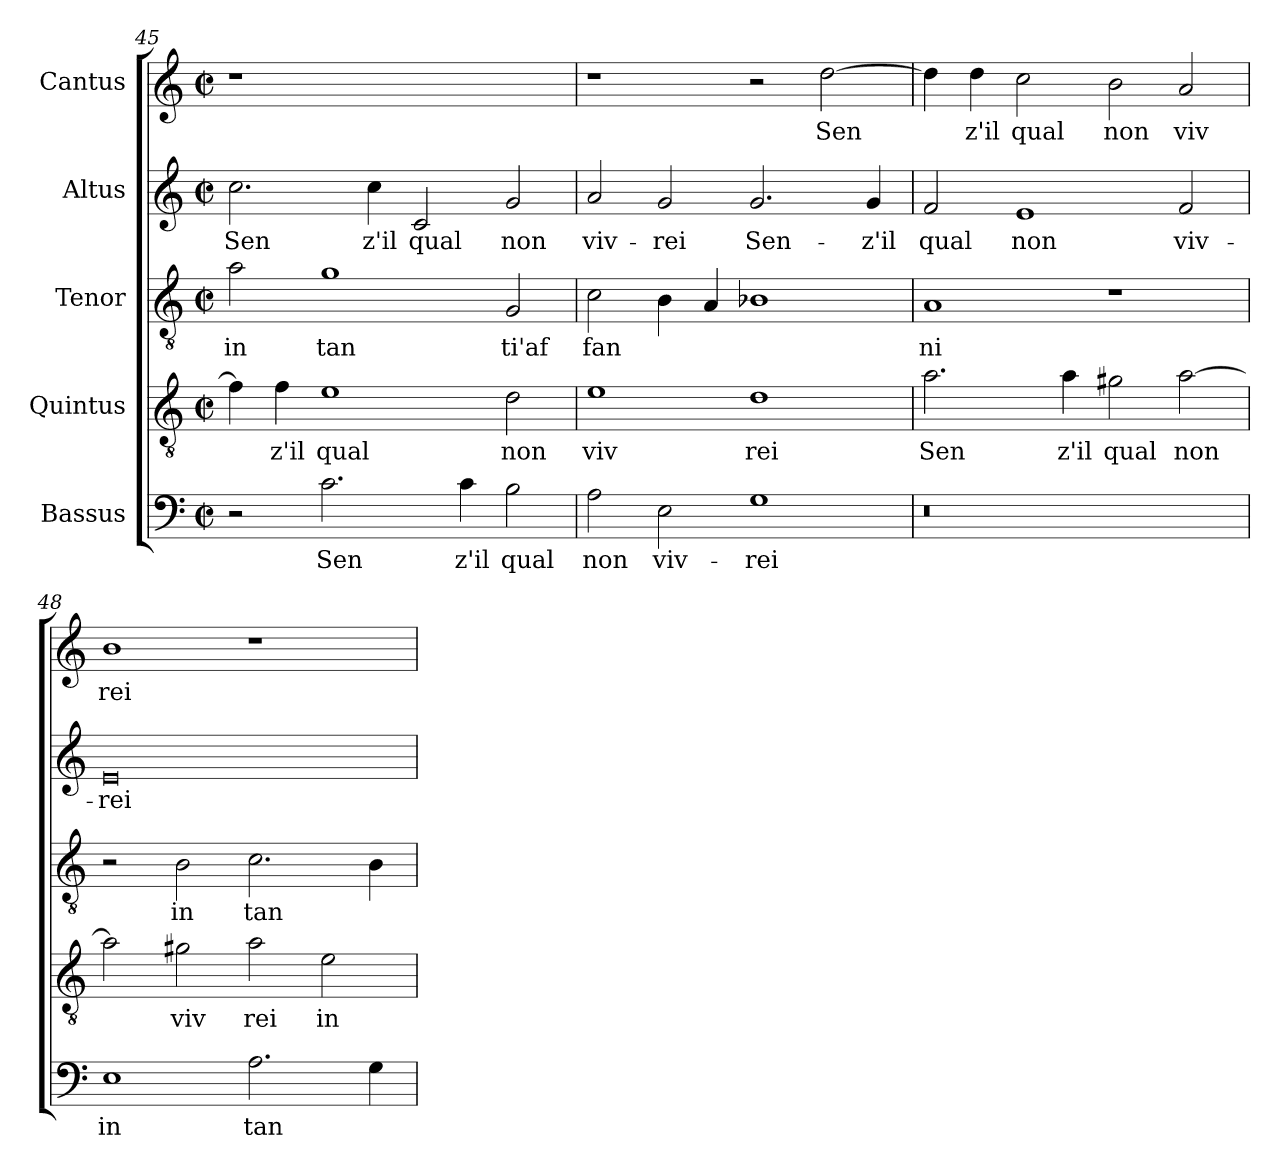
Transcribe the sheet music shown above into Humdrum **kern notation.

**kern	**text	**kern	**text	**kern	**text	**kern	**text	**kern	**text
*part5	*part5	*part4	*part4	*part3	*part3	*part2	*part2	*part1	*part1
*staff5	*staff5	*staff4	*staff4	*staff3	*staff3	*staff2	*staff2	*staff1	*staff1
*I"Bassus	*	*I"Quintus	*	*I"Tenor	*	*I"Altus	*	*I"Cantus	*
*clefF4	*	*clefGv2	*	*clefGv2	*	*clefG2	*	*clefG2	*
*k[]	*	*k[]	*	*k[]	*	*k[]	*	*k[]	*
*C:	*	*C:	*	*C:	*	*C:	*	*C:	*
*M2/2	*	*M2/2	*	*M2/2	*	*M2/2	*	*M2/2	*
*met(c|)	*	*met(c|)	*	*met(c|)	*	*met(c|)	*	*met(c|)	*
=45	=45	=45	=45	=45	=45	=45	=45	=45	=45
!	!	!	!LO:LY:b:cj	!	!LO:LY:b:cj	!	!LO:LY:b:cj	!	!
2r	.	4f\]	.	2a\	in	2.cc\	Sen	1r	.
!	!	!	!LO:LY:b:cj	!	!	!	!	!	!
.	.	4f\	z'il	.	.	.	.	.	.
!	!LO:LY:b:cj	!	!LO:LY:b:cj	!	!LO:LY:b:cj	!	!	!	!
2.c\	Sen	1e	qual	1g	tan	.	.	.	.
!	!	!	!	!	!	!	!LO:LY:b:cj	!	!
.	.	.	.	.	.	4cc\	z'il	.	.
!	!	!	!	!	!	!	!LO:LY:b:cj	!	!
.	.	.	.	.	.	2c/	qual	1ryy	.
!	!LO:LY:b:cj	!	!	!	!	!	!	!	!
4c\	z'il	.	.	.	.	.	.	.	.
!	!LO:LY:b:cj	!	!LO:LY:b:cj	!	!LO:LY:b:cj	!	!LO:LY:b:cj	!	!
2B\	qual	2d\	non	2G/	ti'af	2g/	non	.	.
!!LO:PB:g=z
=46	=46	=46	=46	=46	=46	=46	=46	=46	=46
!	!LO:LY:b:cj	!	!LO:LY:b:cj	!	!LO:LY:b:cj	!	!LO:LY:b:cj	!	!
2A\	non	1e	viv	2c\	fan-	2a/	viv-	1r	.
!	!LO:LY:b:cj	!	!	!	!LO:LY:b:cj	!	!LO:LY:b:cj	!	!
2E\	viv-	.	.	4B\	--	2g/	-rei	.	.
!	!	!	!	!	!LO:LY:b:cj	!	!	!	!
.	.	.	.	4A/	--	.	.	.	.
!	!LO:LY:b:cj	!	!LO:LY:b:cj	!	!LO:LY:b:cj	!	!LO:LY:b:cj	!	!
1G	-rei	1d	rei	1B-X	--	2.g/	Sen-	2r	.
!	!	!	!	!	!	!	!	!	!LO:LY:b:cj
.	.	.	.	.	.	.	.	[>2dd\	Sen
!	!	!	!	!	!	!	!LO:LY:b:cj	!	!
.	.	.	.	.	.	4g/	-z'il	.	.
=47	=47	=47	=47	=47	=47	=47	=47	=47	=47
!	!	!	!LO:LY:b:cj	!	!LO:LY:b:cj	!	!LO:LY:b:cj	!	!LO:LY:b:cj
0r	.	2.a\	Sen	1A	-ni	2f/	qual	4dd\]	.
!	!	!	!	!	!	!	!	!	!LO:LY:b:cj
.	.	.	.	.	.	.	.	4dd\	z'il
!	!	!	!	!	!	!	!LO:LY:b:cj	!	!LO:LY:b:cj
.	.	.	.	.	.	1e	non	2cc\	qual
!	!	!	!LO:LY:b:cj	!	!	!	!	!	!
.	.	4a\	z'il	.	.	.	.	.	.
!	!	!	!LO:LY:b:cj	!	!	!	!	!	!LO:LY:b:cj
.	.	2g#X\	qual	1r	.	.	.	2b\	non
!	!	!	!LO:LY:b:cj	!	!	!	!LO:LY:b:cj	!	!LO:LY:b:cj
.	.	[>2a\	non	.	.	2f/	viv-	2a/	viv
=48	=48	=48	=48	=48	=48	=48	=48	=48	=48
!	!LO:LY:b:cj	!	!LO:LY:b:cj	!	!	!	!LO:LY:b:cj	!	!LO:LY:b:cj
1E	in	2a\]	.	2r	.	0e	-rei	1b	rei
!	!	!	!LO:LY:b:cj	!	!LO:LY:b:cj	!	!	!	!
.	.	2g#\	viv	2B\	in	.	.	.	.
!	!LO:LY:b:cj	!	!LO:LY:b:cj	!	!LO:LY:b:cj	!	!	!	!
2.A\	tan-	2a\	rei	2.c\	tan-	.	.	1r	.
!	!	!	!LO:LY:b:cj	!	!	!	!	!	!
.	.	2e\	in	.	.	.	.	.	.
!	!LO:LY:b:cj	!	!	!	!LO:LY:b:cj	!	!	!	!
4G\	--	.	.	4B\	--	.	.	.	.
=	=	=	=	=	=	=	=	=	=
*-	*-	*-	*-	*-	*-	*-	*-	*-	*-
